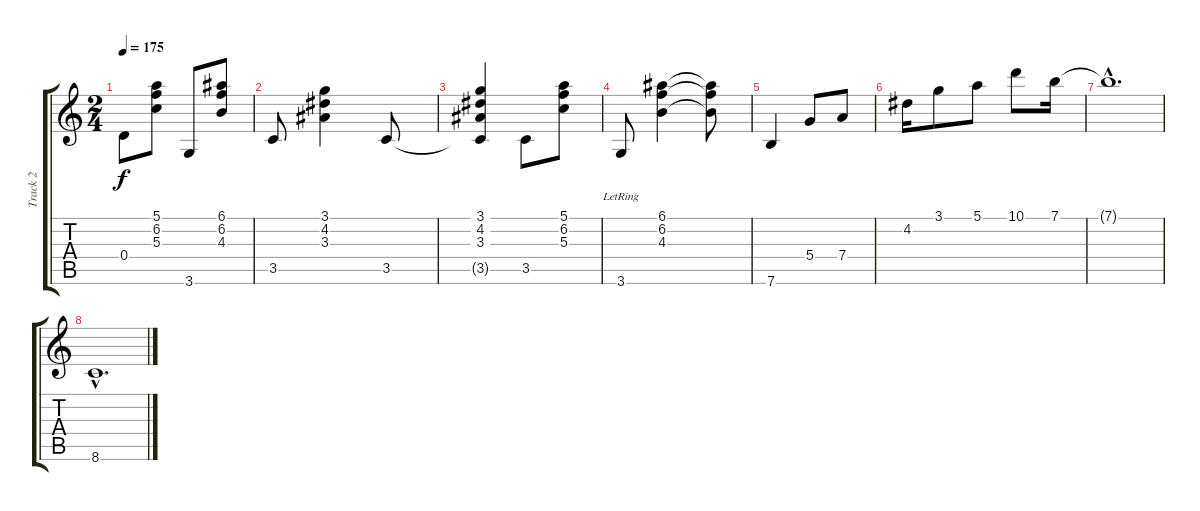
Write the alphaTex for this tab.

\track ("Track 2" "Track 2") {instrument acousticguitarnylon}
\staff {score tabs}
\tuning (E4 B3 G3 D3 A2 E2) {hide}
\ts (2 4)
\tempo 175
\clef g2
\ks c
0.4.8{dy f} (5.1 6.2 5.3).8 3.6.8 (6.1 6.2 4.3).8 |
3.5.8 (3.1 4.2 3.3).4 3.5.8 |
(3.1 4.2 3.3 3.5{t}).4 3.5.8 (5.1 6.2 5.3).8 |
3.6{lr}.8 (6.1 6.2 4.3).4 (6.1{t} 6.2{t} 4.3{t}).8 |
7.6.4 5.4.8 7.4.8 |
4.2.16 3.1.8 5.1.8 10.1.8 7.1.16 |
7.1{hac t}.1{d} |
8.6{hac}.1{d}
